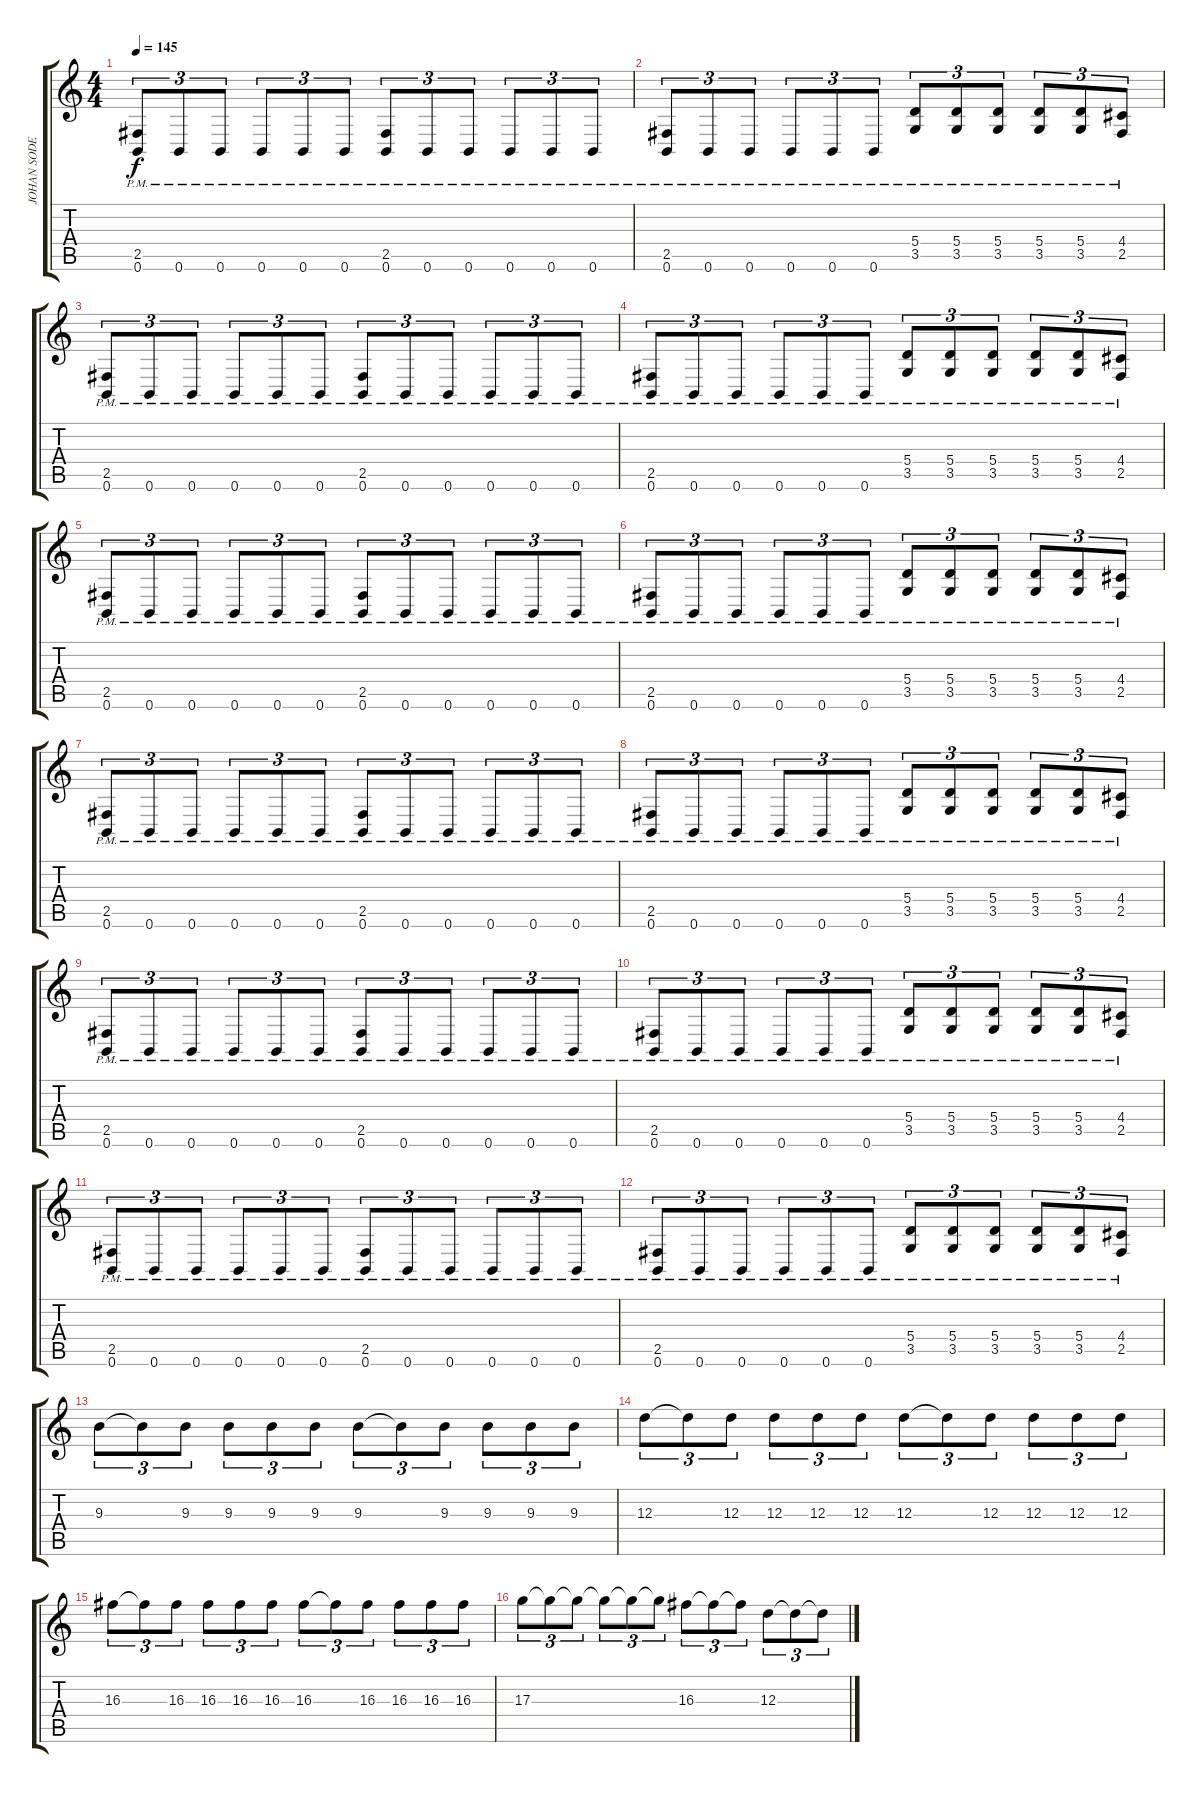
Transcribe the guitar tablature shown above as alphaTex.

\track ("JOHAN SODERBERG" "JOHAN SODE") {instrument distortionguitar}
\staff {score tabs}
\tuning (B3 Gb3 D3 A2 E2 B1) {hide}
\ts (4 4)
\tempo 145
\clef g2
\ks c
(2.5{pm} 0.6{pm}).8{tu (3 2) dy f instrument distortionguitar} 0.6{pm}.8{tu (3 2)} 0.6{pm}.8{tu (3 2)} 0.6{pm}.8{tu (3 2)} 0.6{pm}.8{tu (3 2)} 0.6{pm}.8{tu (3 2)} (2.5{pm} 0.6{pm}).8{tu (3 2)} 0.6{pm}.8{tu (3 2)} 0.6{pm}.8{tu (3 2)} 0.6{pm}.8{tu (3 2)} 0.6{pm}.8{tu (3 2)} 0.6{pm}.8{tu (3 2)} |
(2.5{pm} 0.6{pm}).8{tu (3 2)} 0.6{pm}.8{tu (3 2)} 0.6{pm}.8{tu (3 2)} 0.6{pm}.8{tu (3 2)} 0.6{pm}.8{tu (3 2)} 0.6{pm}.8{tu (3 2)} (5.4{pm} 3.5{pm}).8{tu (3 2)} (5.4{pm} 3.5{pm}).8{tu (3 2)} (5.4{pm} 3.5{pm}).8{tu (3 2)} (5.4{pm} 3.5{pm}).8{tu (3 2)} (5.4{pm} 3.5{pm}).8{tu (3 2)} (4.4{pm} 2.5{pm}).8{tu (3 2)} |
(2.5{pm} 0.6{pm}).8{tu (3 2)} 0.6{pm}.8{tu (3 2)} 0.6{pm}.8{tu (3 2)} 0.6{pm}.8{tu (3 2)} 0.6{pm}.8{tu (3 2)} 0.6{pm}.8{tu (3 2)} (2.5{pm} 0.6{pm}).8{tu (3 2)} 0.6{pm}.8{tu (3 2)} 0.6{pm}.8{tu (3 2)} 0.6{pm}.8{tu (3 2)} 0.6{pm}.8{tu (3 2)} 0.6{pm}.8{tu (3 2)} |
(2.5{pm} 0.6{pm}).8{tu (3 2)} 0.6{pm}.8{tu (3 2)} 0.6{pm}.8{tu (3 2)} 0.6{pm}.8{tu (3 2)} 0.6{pm}.8{tu (3 2)} 0.6{pm}.8{tu (3 2)} (5.4{pm} 3.5{pm}).8{tu (3 2)} (5.4{pm} 3.5{pm}).8{tu (3 2)} (5.4{pm} 3.5{pm}).8{tu (3 2)} (5.4{pm} 3.5{pm}).8{tu (3 2)} (5.4{pm} 3.5{pm}).8{tu (3 2)} (4.4{pm} 2.5{pm}).8{tu (3 2)} |
(2.5{pm} 0.6{pm}).8{tu (3 2)} 0.6{pm}.8{tu (3 2)} 0.6{pm}.8{tu (3 2)} 0.6{pm}.8{tu (3 2)} 0.6{pm}.8{tu (3 2)} 0.6{pm}.8{tu (3 2)} (2.5{pm} 0.6{pm}).8{tu (3 2)} 0.6{pm}.8{tu (3 2)} 0.6{pm}.8{tu (3 2)} 0.6{pm}.8{tu (3 2)} 0.6{pm}.8{tu (3 2)} 0.6{pm}.8{tu (3 2)} |
(2.5{pm} 0.6{pm}).8{tu (3 2)} 0.6{pm}.8{tu (3 2)} 0.6{pm}.8{tu (3 2)} 0.6{pm}.8{tu (3 2)} 0.6{pm}.8{tu (3 2)} 0.6{pm}.8{tu (3 2)} (5.4{pm} 3.5{pm}).8{tu (3 2)} (5.4{pm} 3.5{pm}).8{tu (3 2)} (5.4{pm} 3.5{pm}).8{tu (3 2)} (5.4{pm} 3.5{pm}).8{tu (3 2)} (5.4{pm} 3.5{pm}).8{tu (3 2)} (4.4{pm} 2.5{pm}).8{tu (3 2)} |
(2.5{pm} 0.6{pm}).8{tu (3 2)} 0.6{pm}.8{tu (3 2)} 0.6{pm}.8{tu (3 2)} 0.6{pm}.8{tu (3 2)} 0.6{pm}.8{tu (3 2)} 0.6{pm}.8{tu (3 2)} (2.5{pm} 0.6{pm}).8{tu (3 2)} 0.6{pm}.8{tu (3 2)} 0.6{pm}.8{tu (3 2)} 0.6{pm}.8{tu (3 2)} 0.6{pm}.8{tu (3 2)} 0.6{pm}.8{tu (3 2)} |
(2.5{pm} 0.6{pm}).8{tu (3 2)} 0.6{pm}.8{tu (3 2)} 0.6{pm}.8{tu (3 2)} 0.6{pm}.8{tu (3 2)} 0.6{pm}.8{tu (3 2)} 0.6{pm}.8{tu (3 2)} (5.4{pm} 3.5{pm}).8{tu (3 2)} (5.4{pm} 3.5{pm}).8{tu (3 2)} (5.4{pm} 3.5{pm}).8{tu (3 2)} (5.4{pm} 3.5{pm}).8{tu (3 2)} (5.4{pm} 3.5{pm}).8{tu (3 2)} (4.4{pm} 2.5{pm}).8{tu (3 2)} |
(2.5{pm} 0.6{pm}).8{tu (3 2)} 0.6{pm}.8{tu (3 2)} 0.6{pm}.8{tu (3 2)} 0.6{pm}.8{tu (3 2)} 0.6{pm}.8{tu (3 2)} 0.6{pm}.8{tu (3 2)} (2.5{pm} 0.6{pm}).8{tu (3 2)} 0.6{pm}.8{tu (3 2)} 0.6{pm}.8{tu (3 2)} 0.6{pm}.8{tu (3 2)} 0.6{pm}.8{tu (3 2)} 0.6{pm}.8{tu (3 2)} |
(2.5{pm} 0.6{pm}).8{tu (3 2)} 0.6{pm}.8{tu (3 2)} 0.6{pm}.8{tu (3 2)} 0.6{pm}.8{tu (3 2)} 0.6{pm}.8{tu (3 2)} 0.6{pm}.8{tu (3 2)} (5.4{pm} 3.5{pm}).8{tu (3 2)} (5.4{pm} 3.5{pm}).8{tu (3 2)} (5.4{pm} 3.5{pm}).8{tu (3 2)} (5.4{pm} 3.5{pm}).8{tu (3 2)} (5.4{pm} 3.5{pm}).8{tu (3 2)} (4.4{pm} 2.5{pm}).8{tu (3 2)} |
(2.5{pm} 0.6{pm}).8{tu (3 2)} 0.6{pm}.8{tu (3 2)} 0.6{pm}.8{tu (3 2)} 0.6{pm}.8{tu (3 2)} 0.6{pm}.8{tu (3 2)} 0.6{pm}.8{tu (3 2)} (2.5{pm} 0.6{pm}).8{tu (3 2)} 0.6{pm}.8{tu (3 2)} 0.6{pm}.8{tu (3 2)} 0.6{pm}.8{tu (3 2)} 0.6{pm}.8{tu (3 2)} 0.6{pm}.8{tu (3 2)} |
(2.5{pm} 0.6{pm}).8{tu (3 2)} 0.6{pm}.8{tu (3 2)} 0.6{pm}.8{tu (3 2)} 0.6{pm}.8{tu (3 2)} 0.6{pm}.8{tu (3 2)} 0.6{pm}.8{tu (3 2)} (5.4{pm} 3.5{pm}).8{tu (3 2)} (5.4{pm} 3.5{pm}).8{tu (3 2)} (5.4{pm} 3.5{pm}).8{tu (3 2)} (5.4{pm} 3.5{pm}).8{tu (3 2)} (5.4{pm} 3.5{pm}).8{tu (3 2)} (4.4{pm} 2.5{pm}).8{tu (3 2)} |
9.3.8{tu (3 2)} 9.3{t}.8{tu (3 2)} 9.3.8{tu (3 2)} 9.3.8{tu (3 2)} 9.3.8{tu (3 2)} 9.3.8{tu (3 2)} 9.3.8{tu (3 2)} 9.3{t}.8{tu (3 2)} 9.3.8{tu (3 2)} 9.3.8{tu (3 2)} 9.3.8{tu (3 2)} 9.3.8{tu (3 2)} |
12.3.8{tu (3 2)} 12.3{t}.8{tu (3 2)} 12.3.8{tu (3 2)} 12.3.8{tu (3 2)} 12.3.8{tu (3 2)} 12.3.8{tu (3 2)} 12.3.8{tu (3 2)} 12.3{t}.8{tu (3 2)} 12.3.8{tu (3 2)} 12.3.8{tu (3 2)} 12.3.8{tu (3 2)} 12.3.8{tu (3 2)} |
16.3.8{tu (3 2)} 16.3{t}.8{tu (3 2)} 16.3.8{tu (3 2)} 16.3.8{tu (3 2)} 16.3.8{tu (3 2)} 16.3.8{tu (3 2)} 16.3.8{tu (3 2)} 16.3{t}.8{tu (3 2)} 16.3.8{tu (3 2)} 16.3.8{tu (3 2)} 16.3.8{tu (3 2)} 16.3.8{tu (3 2)} |
17.3.8{tu (3 2)} 17.3{t}.8{tu (3 2)} 17.3{t}.8{tu (3 2)} 17.3{t}.8{tu (3 2)} 17.3{t}.8{tu (3 2)} 17.3{t}.8{tu (3 2)} 16.3.8{tu (3 2)} 16.3{t}.8{tu (3 2)} 16.3{t}.8{tu (3 2)} 12.3.8{tu (3 2)} 12.3{t}.8{tu (3 2)} 12.3{t}.8{tu (3 2)}
